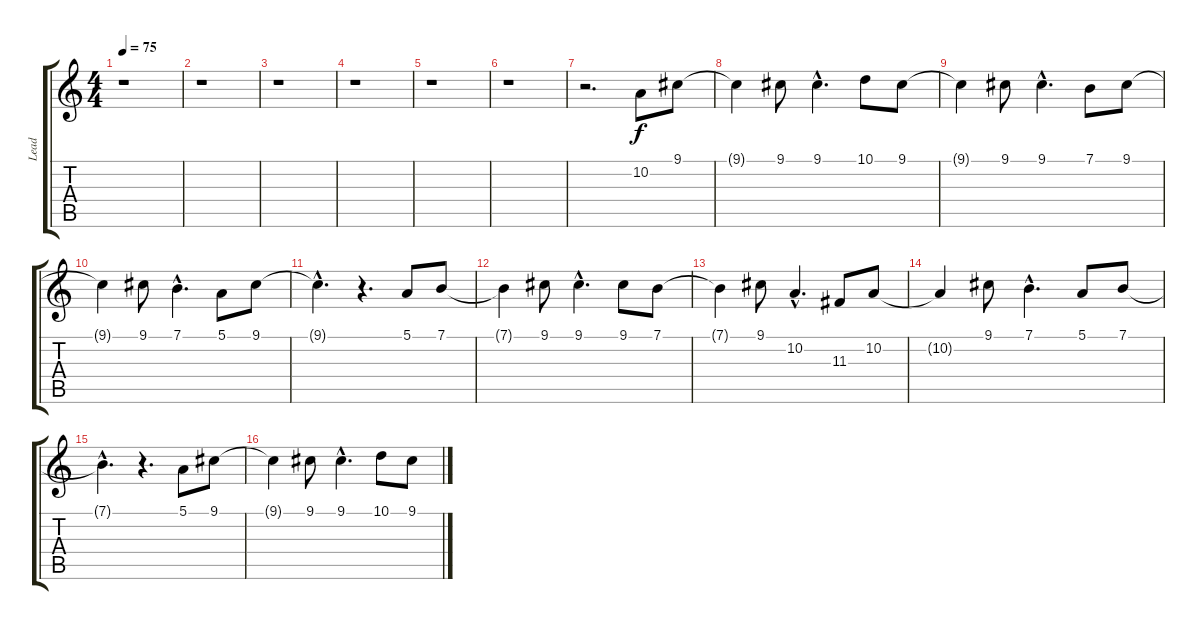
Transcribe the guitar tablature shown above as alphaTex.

\track ("Lead" "Lead") {instrument flute}
\staff {score tabs}
\tuning (E4 B3 G3 D3 A2 E2) {hide}
\ts (4 4)
\tempo 75
\clef g2
\ks c
r.1{dy f instrument flute} |
r.1 |
r.1 |
r.1 |
r.1 |
r.1 |
r.2{d} 10.2.8 9.1.8 |
9.1{t}.4 9.1.8 9.1{hac}.4{d} 10.1.8 9.1.8 |
9.1{t}.4 9.1.8 9.1{hac}.4{d} 7.1.8 9.1.8 |
9.1{t}.4 9.1.8 7.1{hac}.4{d} 5.1.8 9.1.8 |
9.1{hac t}.4{d} r.4{d} 5.1.8 7.1.8 |
7.1{t}.4 9.1.8 9.1{hac}.4{d} 9.1.8 7.1.8 |
7.1{t}.4 9.1.8 10.2{hac}.4{d} 11.3.8 10.2.8 |
10.2{t}.4 9.1.8 7.1{hac}.4{d} 5.1.8 7.1.8 |
7.1{hac t}.4{d} r.4{d} 5.1.8 9.1.8 |
9.1{t}.4 9.1.8 9.1{hac}.4{d} 10.1.8 9.1.8
